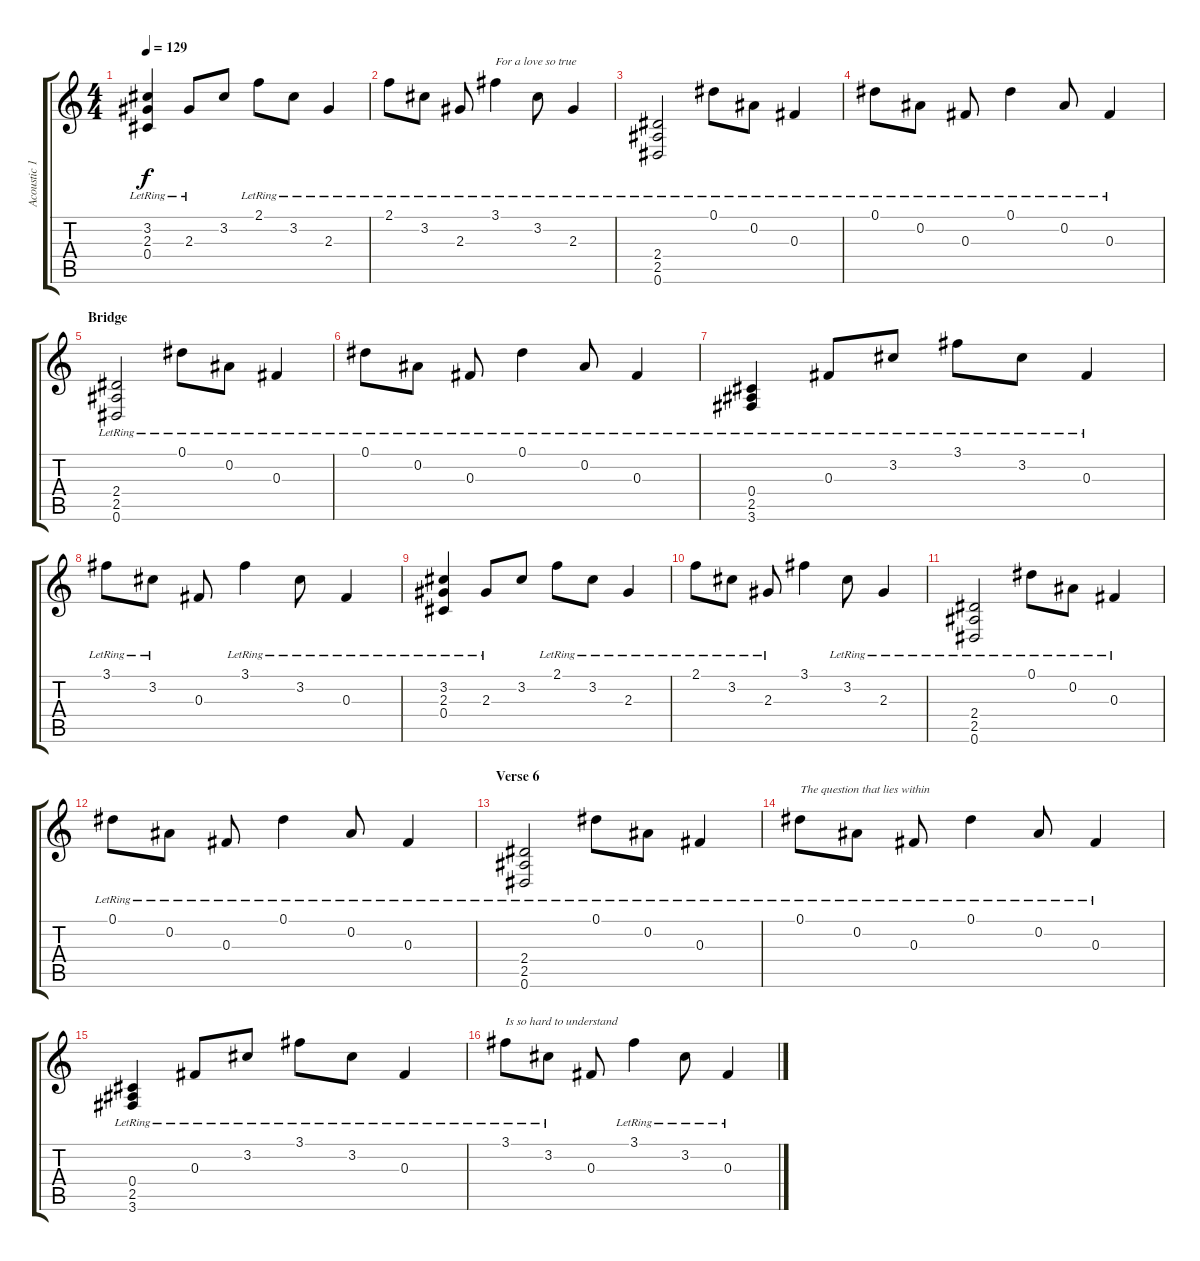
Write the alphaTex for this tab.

\track ("Acoustic 1" "Acoustic 1") {instrument electricguitarclean}
\staff {score tabs}
\tuning (Eb4 Bb3 Gb3 Db3 Ab2 Eb2) {hide}
\ts (4 4)
\tempo 129
\clef g2
\ks c
(3.2{lr} 2.3{lr} 0.4{lr}).4{dy f} 2.3{lr}.8 3.2.8 2.1{lr}.8 3.2{lr}.8 2.3{lr}.4 |
2.1{lr}.8 3.2{lr}.8 2.3{lr}.8 3.1{lr}.4{txt "For a love so true"} 3.2{lr}.8 2.3{lr}.4 |
(2.4{lr} 2.5{lr} 0.6{lr}).2 0.1{lr}.8 0.2{lr}.8 0.3{lr}.4 |
0.1{lr}.8 0.2{lr}.8 0.3{lr}.8 0.1{lr}.4 0.2{lr}.8 0.3{lr}.4 |
\section ("" "Bridge")
(2.4{lr} 2.5{lr} 0.6{lr}).2 0.1{lr}.8 0.2{lr}.8 0.3{lr}.4 |
0.1{lr}.8 0.2{lr}.8 0.3{lr}.8 0.1{lr}.4 0.2{lr}.8 0.3{lr}.4 |
(0.4{lr} 2.5{lr} 3.6{lr}).4 0.3{lr}.8 3.2{lr}.8 3.1{lr}.8 3.2{lr}.8 0.3{lr}.4 |
3.1{lr}.8 3.2{lr}.8 0.3.8 3.1{lr}.4 3.2{lr}.8 0.3{lr}.4 |
(3.2{lr} 2.3{lr} 0.4{lr}).4 2.3{lr}.8 3.2.8 2.1{lr}.8 3.2{lr}.8 2.3{lr}.4 |
2.1{lr}.8 3.2{lr}.8 2.3{lr}.8 3.1.4 3.2{lr}.8 2.3{lr}.4 |
(2.4{lr} 2.5{lr} 0.6{lr}).2 0.1{lr}.8 0.2{lr}.8 0.3{lr}.4 |
0.1{lr}.8 0.2{lr}.8 0.3{lr}.8 0.1{lr}.4 0.2{lr}.8 0.3{lr}.4 |
\section ("" "Verse 6")
(2.4{lr} 2.5{lr} 0.6{lr}).2 0.1{lr}.8 0.2{lr}.8 0.3{lr}.4 |
0.1{lr}.8{txt "The question that lies within"} 0.2{lr}.8 0.3{lr}.8 0.1{lr}.4 0.2{lr}.8 0.3{lr}.4 |
(0.4{lr} 2.5{lr} 3.6{lr}).4 0.3{lr}.8 3.2{lr}.8 3.1{lr}.8 3.2{lr}.8 0.3{lr}.4 |
3.1{lr}.8{txt "Is so hard to understand"} 3.2{lr}.8 0.3.8 3.1{lr}.4 3.2{lr}.8 0.3{lr}.4
